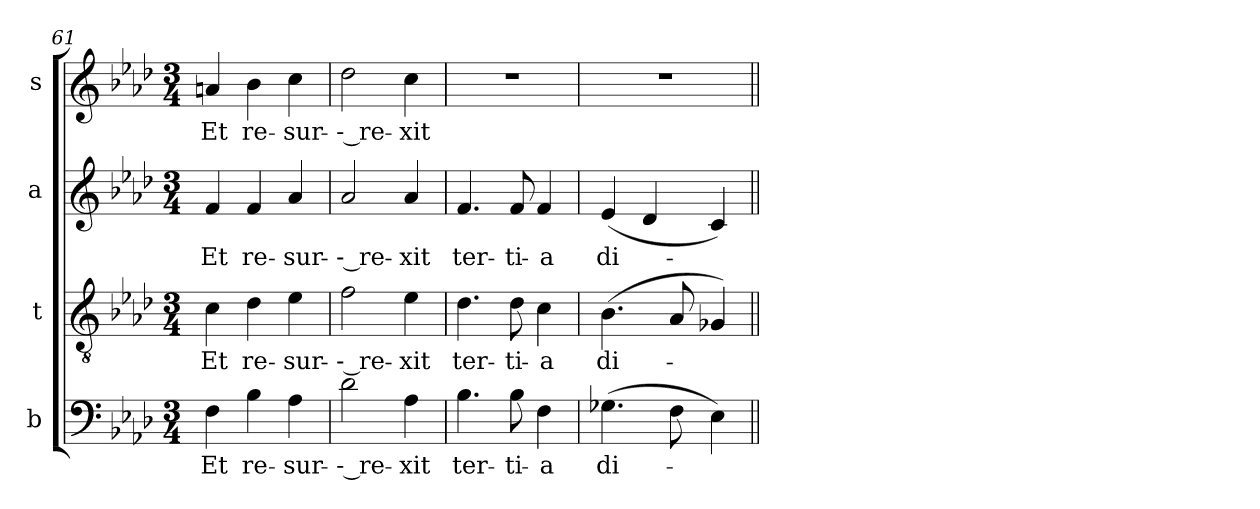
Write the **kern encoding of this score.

**kern	**text	**kern	**text	**kern	**text	**kern	**text
*part4	*part4	*part3	*part3	*part2	*part2	*part1	*part1
*staff4	*staff4	*staff3	*staff3	*staff2	*staff2	*staff1	*staff1
*I"b	*	*I"t	*	*I"a	*	*I"s	*
*clefF4	*	*clefGv2	*	*clefG2	*	*clefG2	*
*	*	*ITrd7c12	*	*	*	*	*
*k[b-e-a-d-]	*	*k[b-e-a-d-]	*	*k[b-e-a-d-]	*	*k[b-e-a-d-]	*
*f:	*	*f:	*	*f:	*	*f:	*
*M3/4	*	*M3/4	*	*M3/4	*	*M3/4	*
=61	=61	=61	=61	=61	=61	=61	=61
!	!LO:LY:b:color=#000000	!	!	!	!	!	!
!	!	!	!LO:LY:b:color=#000000	!	!	!	!
!	!	!	!	!	!LO:LY:b:color=#000000	!	!
!	!	!	!	!	!	!	!LO:LY:b:color=#000000
4Fi\	Et	4Ci\	Et	4fi/	Et	4ani/	Et
!	!LO:LY:b:color=#000000	!	!	!	!	!	!
!	!	!	!LO:LY:b:color=#000000	!	!	!	!
!	!	!	!	!	!LO:LY:b:color=#000000	!	!
!	!	!	!	!	!	!	!LO:LY:b:color=#000000
4B-i\	re-	4D-i\	re-	4fi/	re-	4b-i\	re-
!	!LO:LY:b:color=#000000	!	!	!	!	!	!
!	!	!	!LO:LY:b:color=#000000	!	!	!	!
!	!	!	!	!	!LO:LY:b:color=#000000	!	!
!	!	!	!	!	!	!	!LO:LY:b:color=#000000
4A-i\	-sur-	4E-i\	-sur-	4a-i/	-sur-	4cci\	-sur-
!!LO:PB:g=z
=62	=62	=62	=62	=62	=62	=62	=62
!	!LO:LY:b:color=#000000	!	!	!	!	!	!
!	!	!	!LO:LY:b:color=#000000	!	!	!	!
!	!	!	!	!	!LO:LY:b:color=#000000	!	!
!	!	!	!	!	!	!	!LO:LY:b:color=#000000
2d-i\	-- re-	2Fi\	-- re-	2a-i/	-- re-	2dd-i\	-- re-
!	!LO:LY:b:color=#000000	!	!	!	!	!	!
!	!	!	!LO:LY:b:color=#000000	!	!	!	!
!	!	!	!	!	!LO:LY:b:color=#000000	!	!
!	!	!	!	!	!	!	!LO:LY:b:color=#000000
4A-i\	-xit	4E-i\	-xit	4a-i/	-xit	4cci\	-xit
=63	=63	=63	=63	=63	=63	=63	=63
!	!LO:LY:b:color=#000000	!	!	!	!	!	!
!	!	!	!LO:LY:b:color=#000000	!	!	!	!
!	!	!	!	!	!LO:LY:b:color=#000000	!LO:N:vis=1	!
4.B-i\	ter-	4.D-i\	ter-	4.fi/	ter-	2.r	.
!	!LO:LY:b:color=#000000	!	!	!	!	!	!
!	!	!	!LO:LY:b:color=#000000	!	!	!	!
!	!	!	!	!	!LO:LY:b:color=#000000	!	!
8B-i\	-ti-	8D-i\	-ti-	8fi/	-ti-	.	.
!	!LO:LY:b:color=#000000	!	!	!	!	!	!
!	!	!	!LO:LY:b:color=#000000	!	!	!	!
!	!	!	!	!	!LO:LY:b:color=#000000	!	!
4Fi\	-a	4Ci\	-a	4fi/	-a	.	.
=64	=64	=64	=64	=64	=64	=64	=64
!	!LO:LY:b:color=#000000	!	!	!	!	!	!
!	!	!	!LO:LY:b:color=#000000	!	!	!	!
!	!	!	!	!	!LO:LY:b:color=#000000	!LO:N:vis=1	!
(4.G-Xi\	di-	(4.BB-i\	di-	(4e-i/	di-	2.r	.
.	.	.	.	4d-i/	.	.	.
8Fi\	.	8AA-i/	.	.	.	.	.
4E-i\)	.	4GG-Xi/)	.	4ci/)	.	.	.
=||	=||	=||	=||	=||	=||	=||	=||
*-	*-	*-	*-	*-	*-	*-	*-
